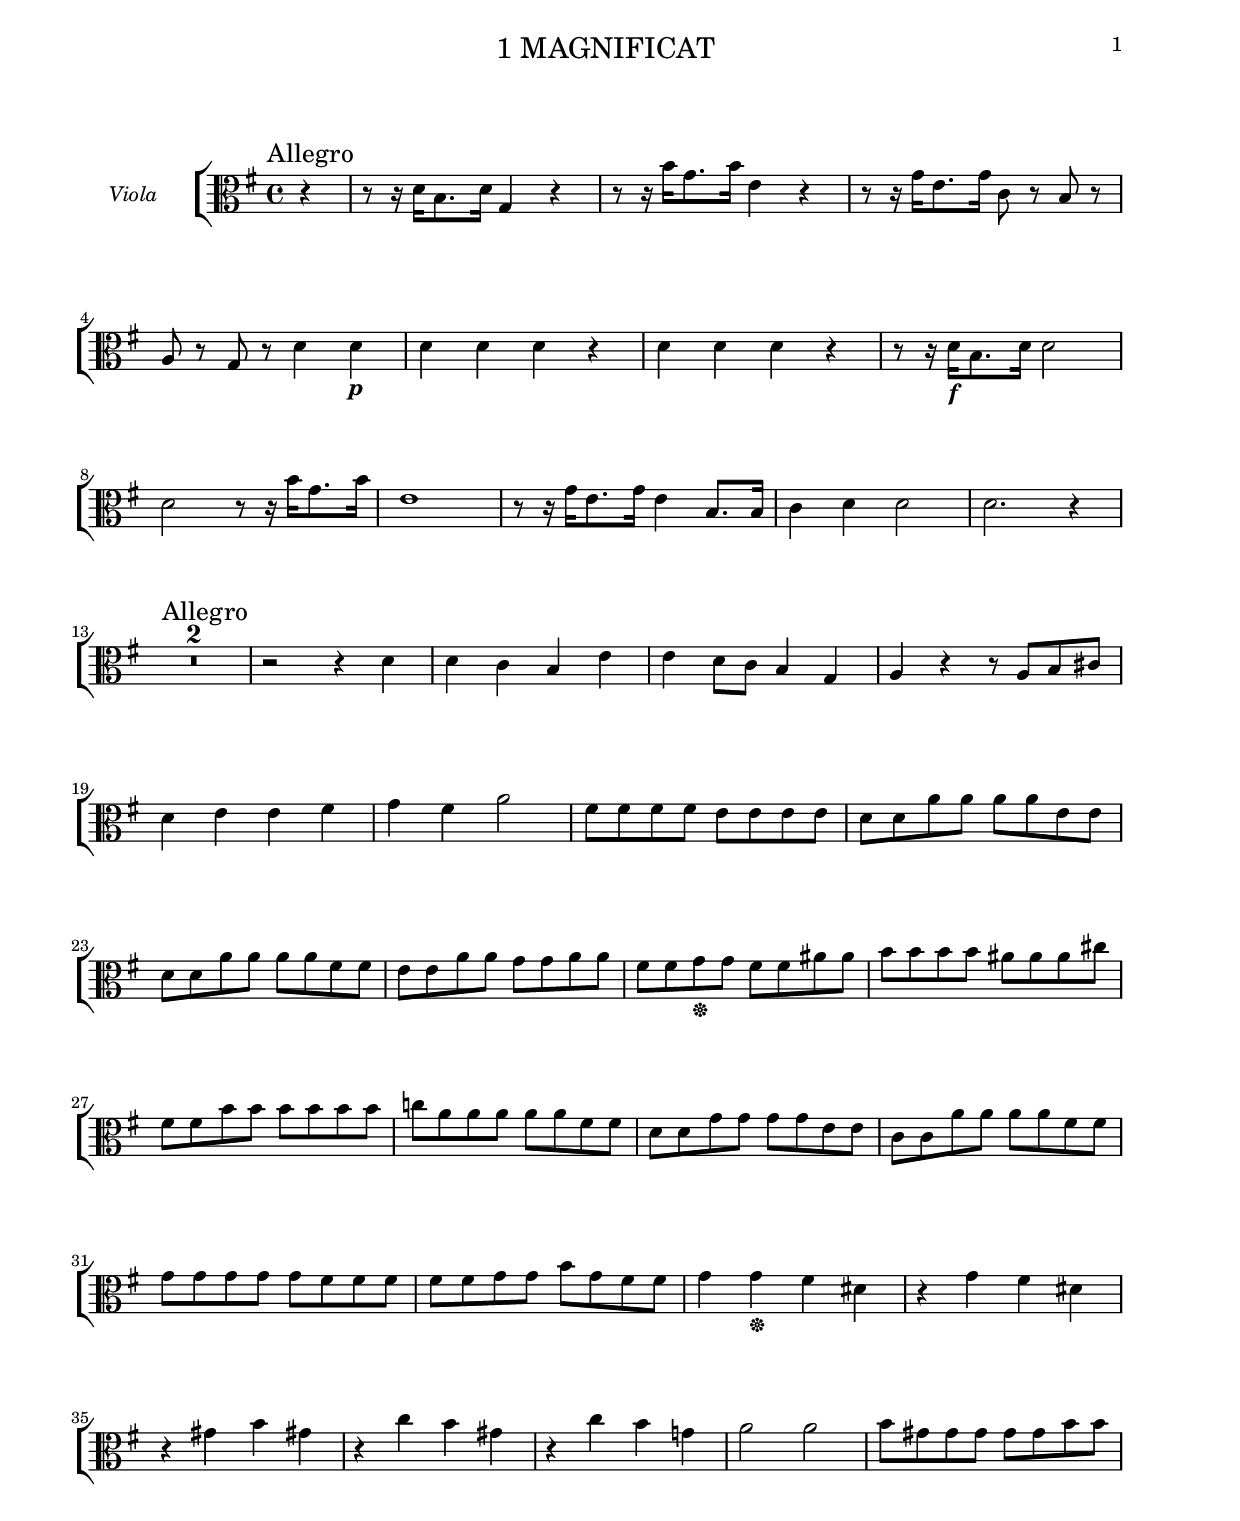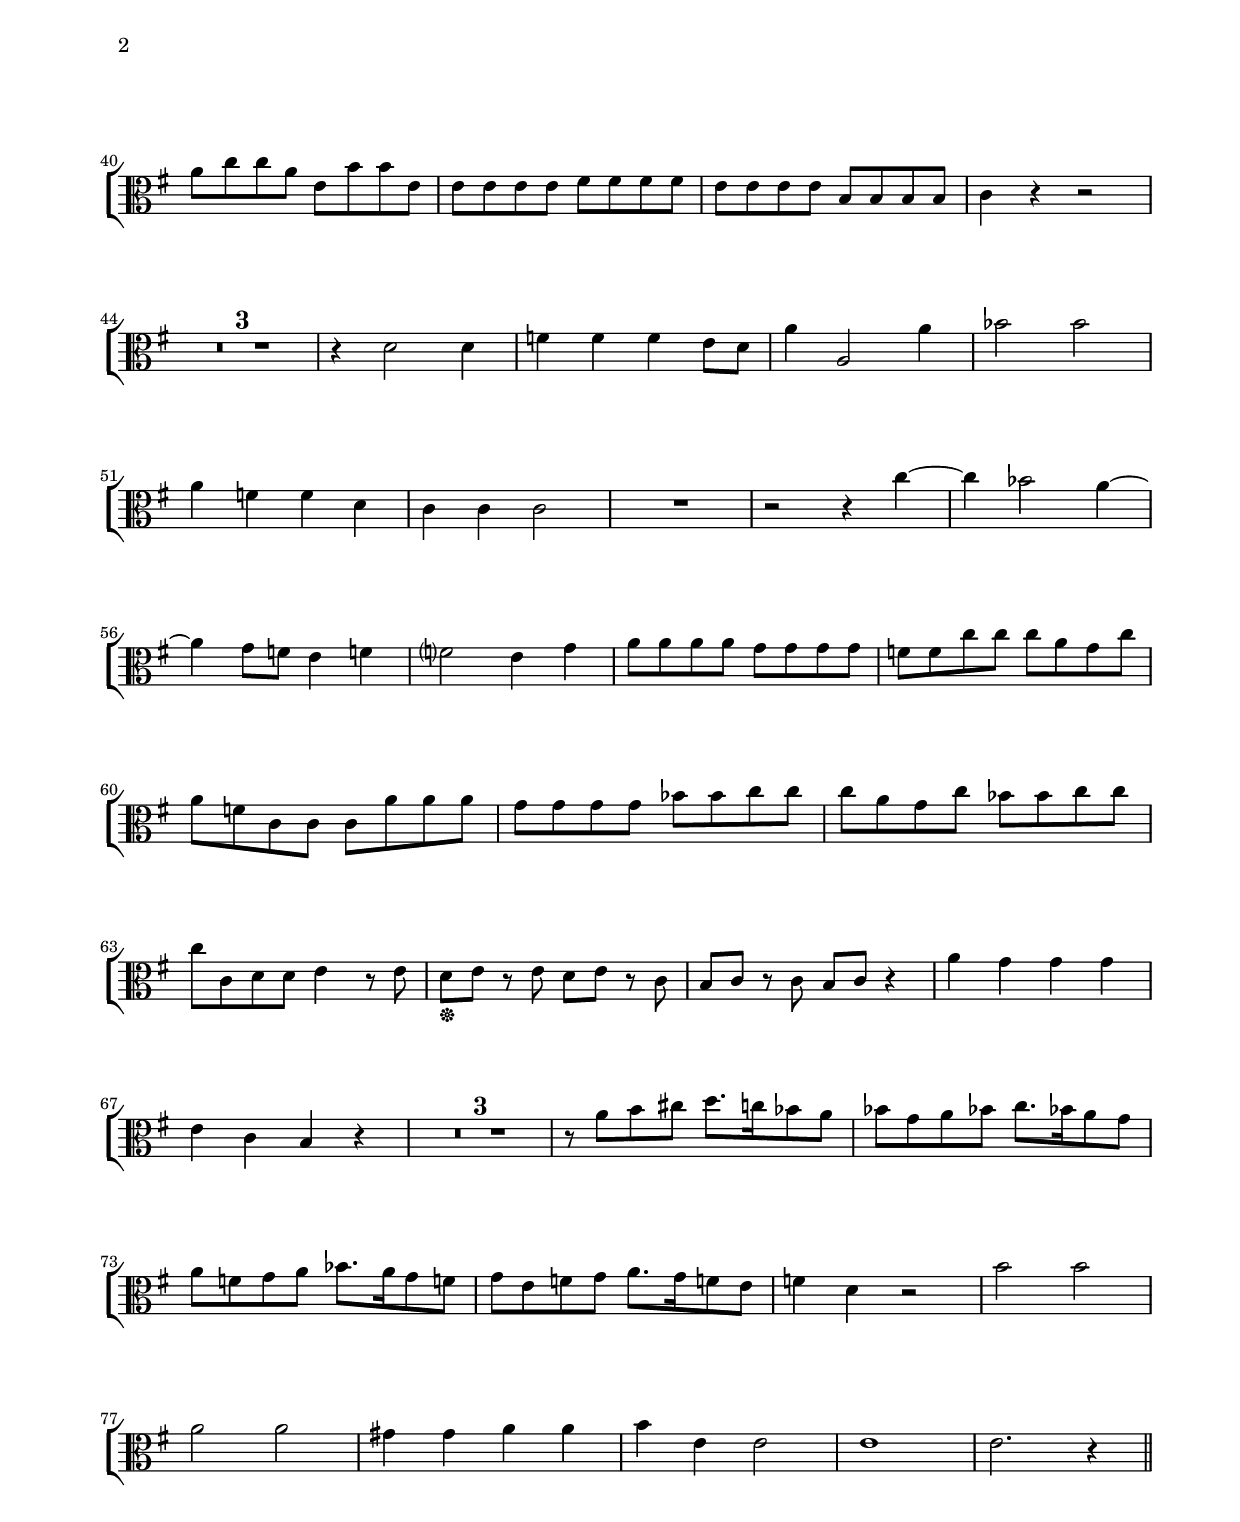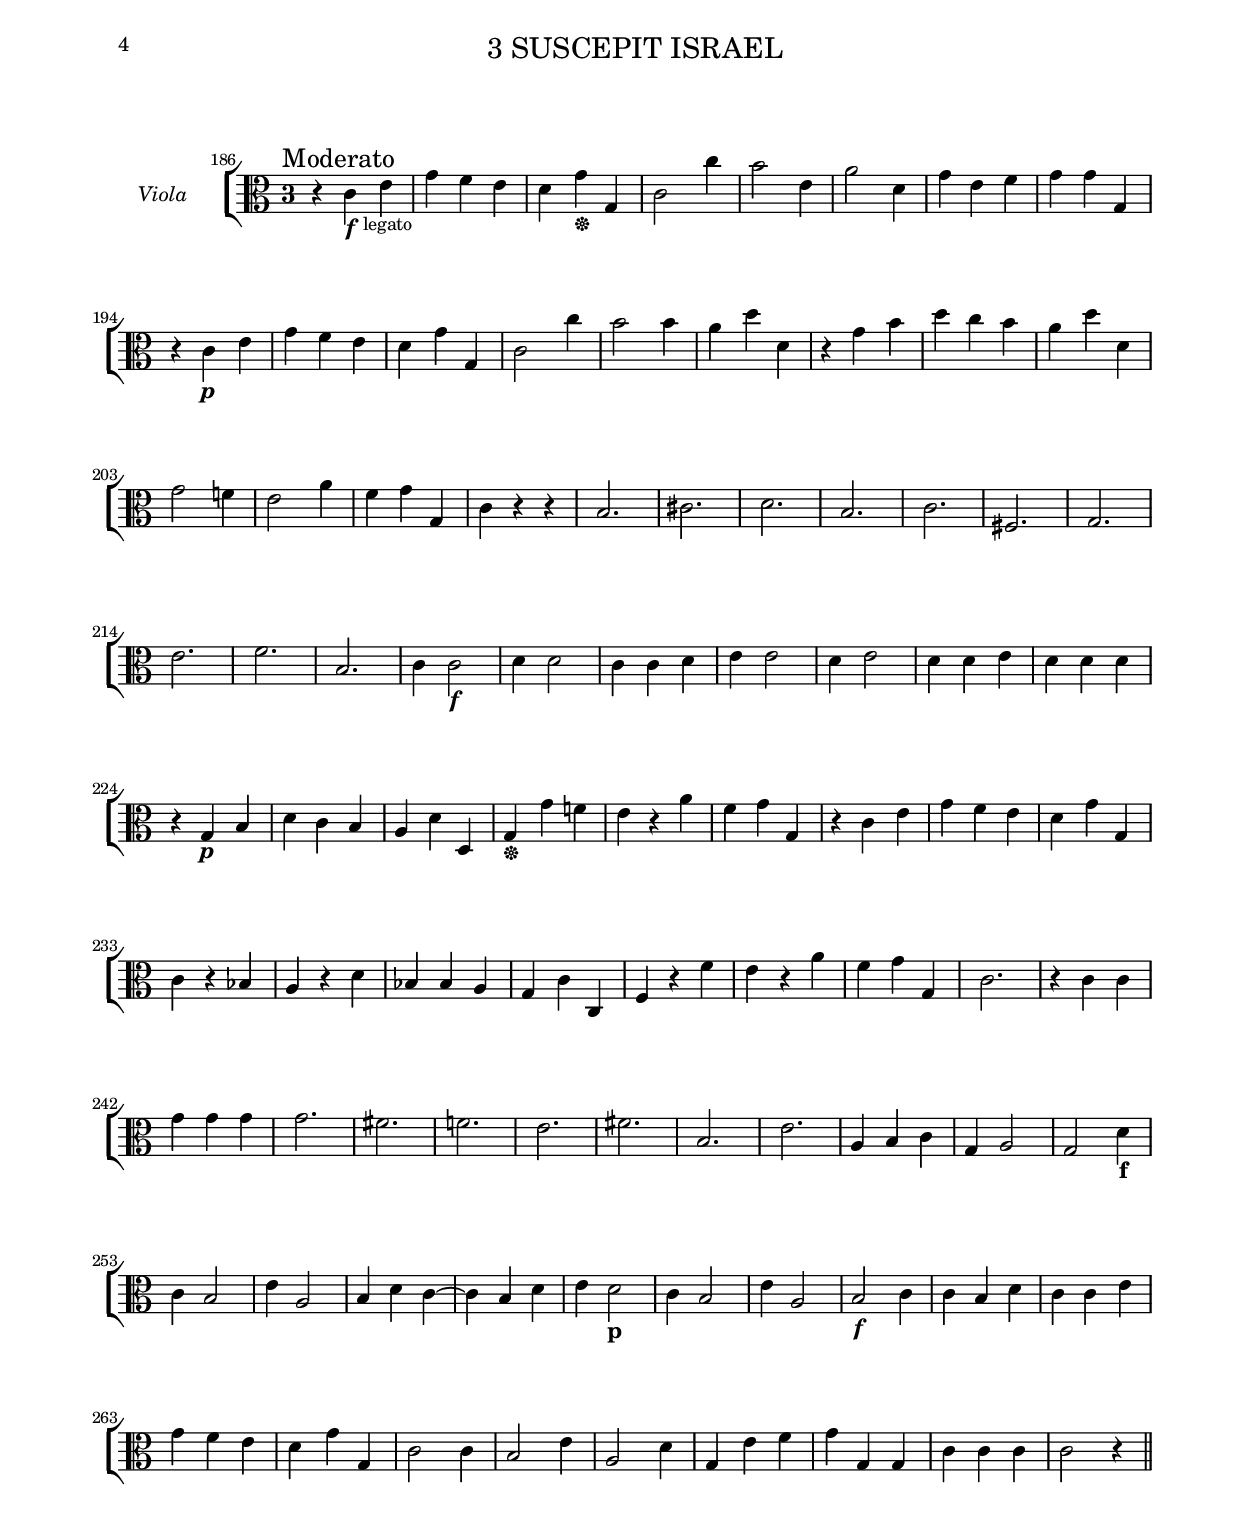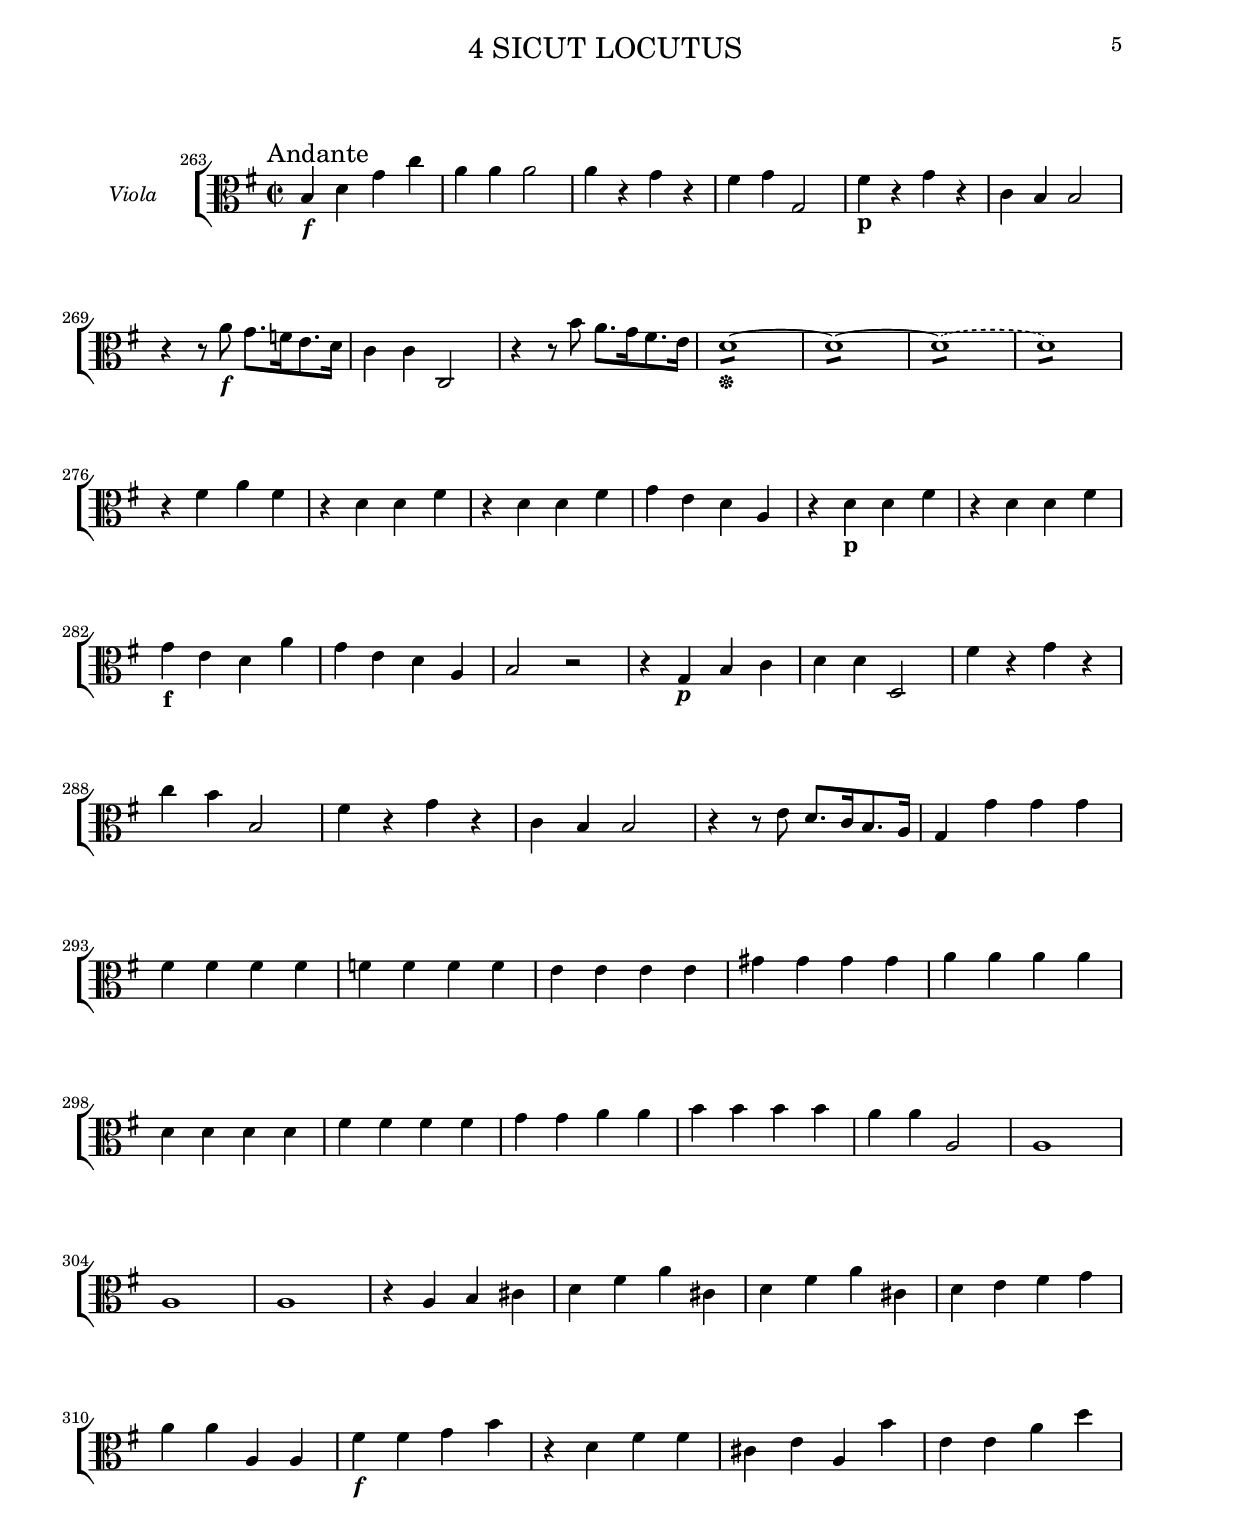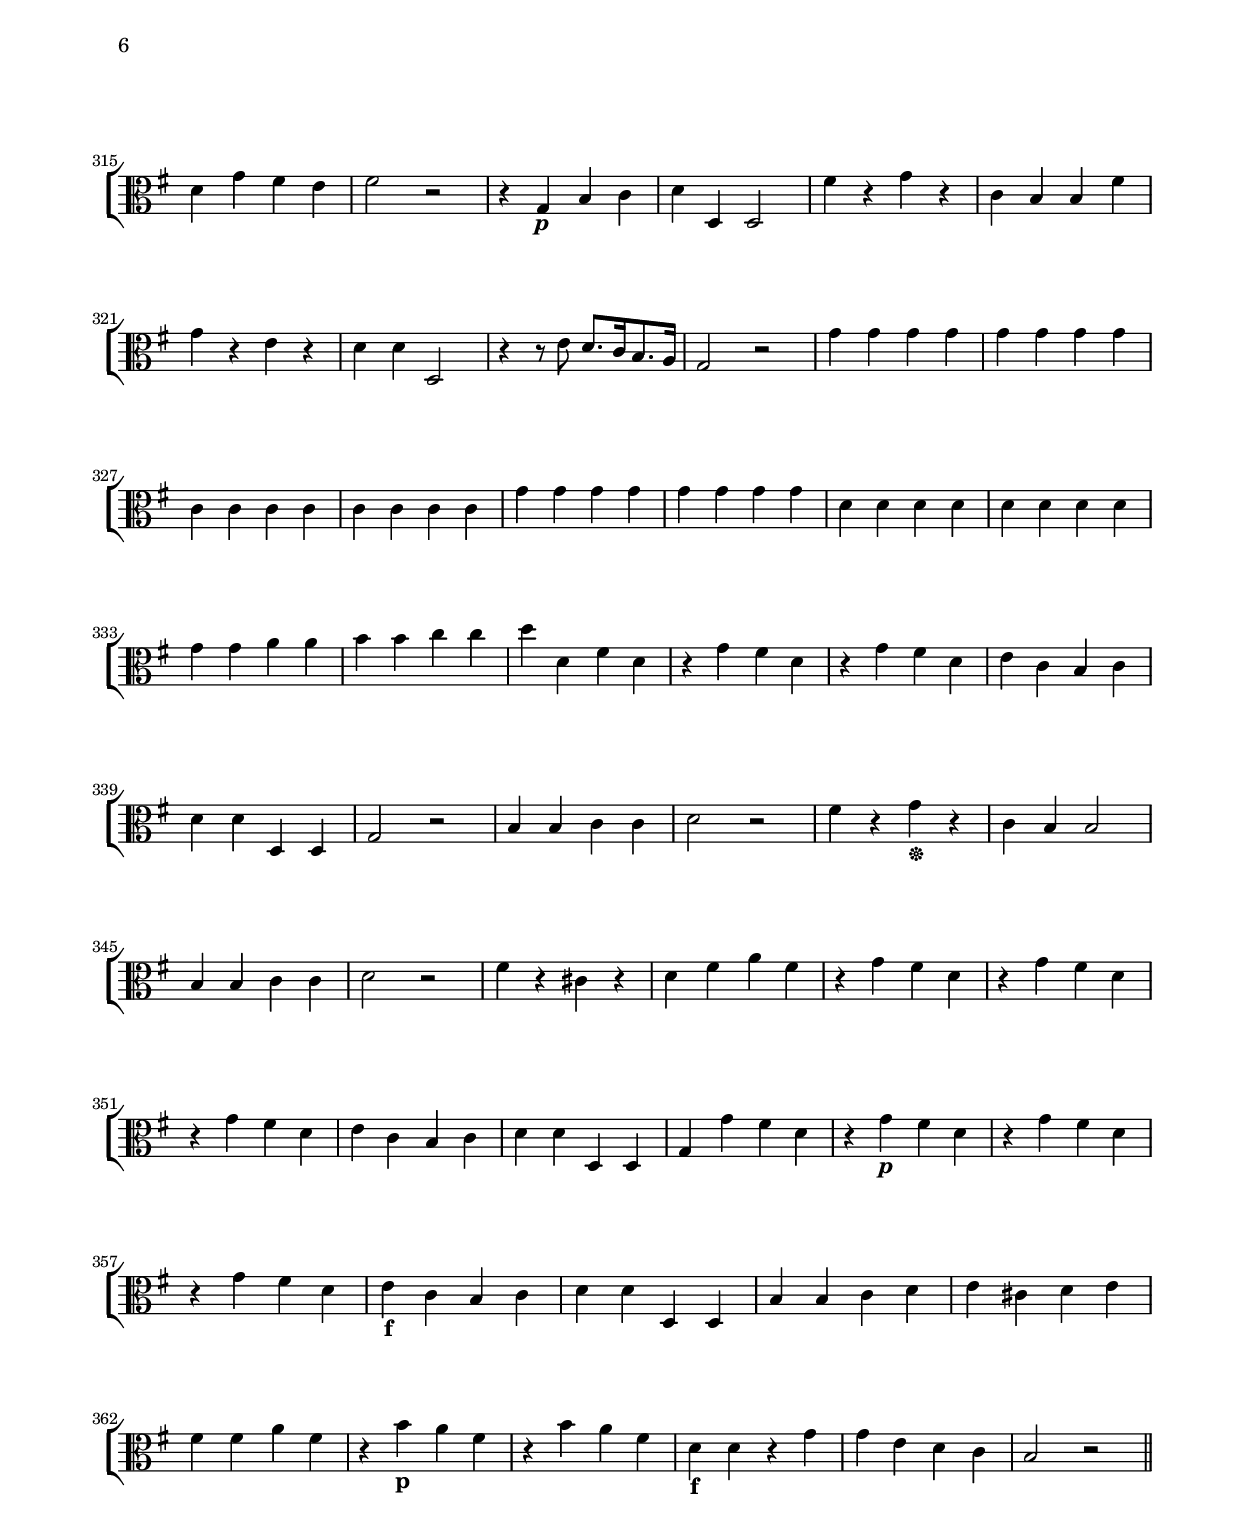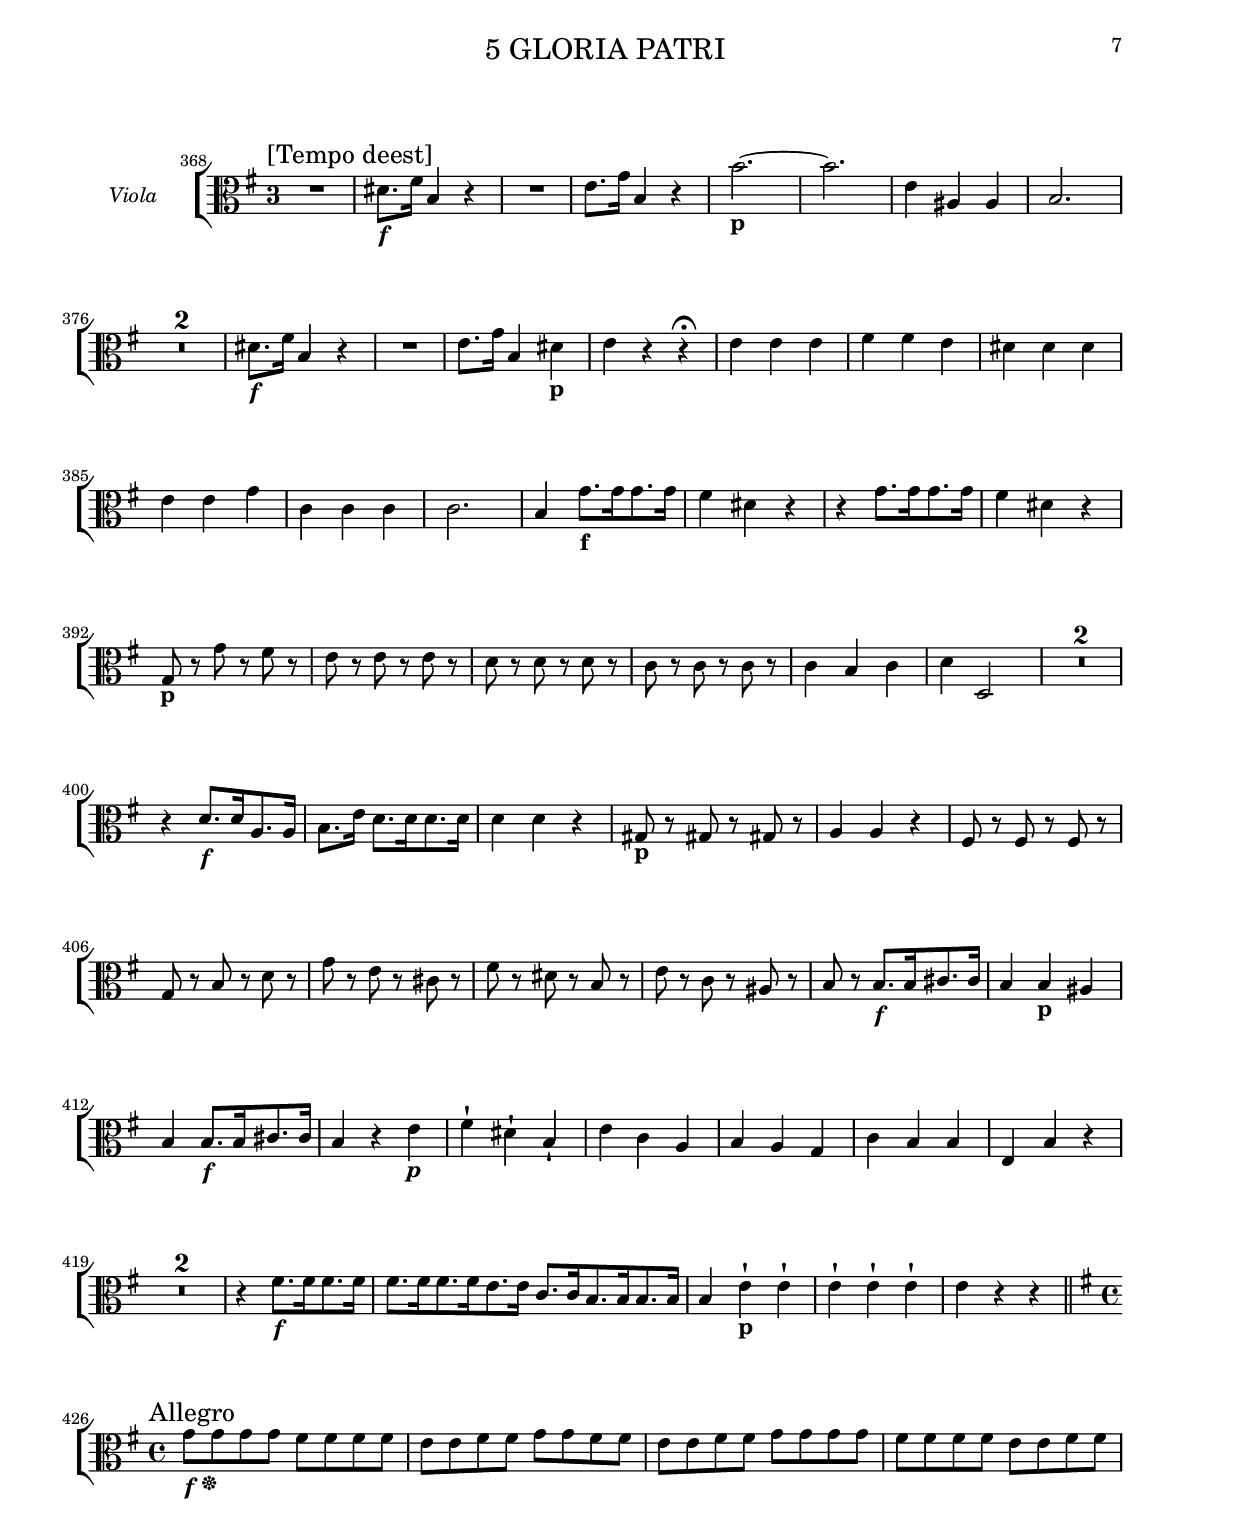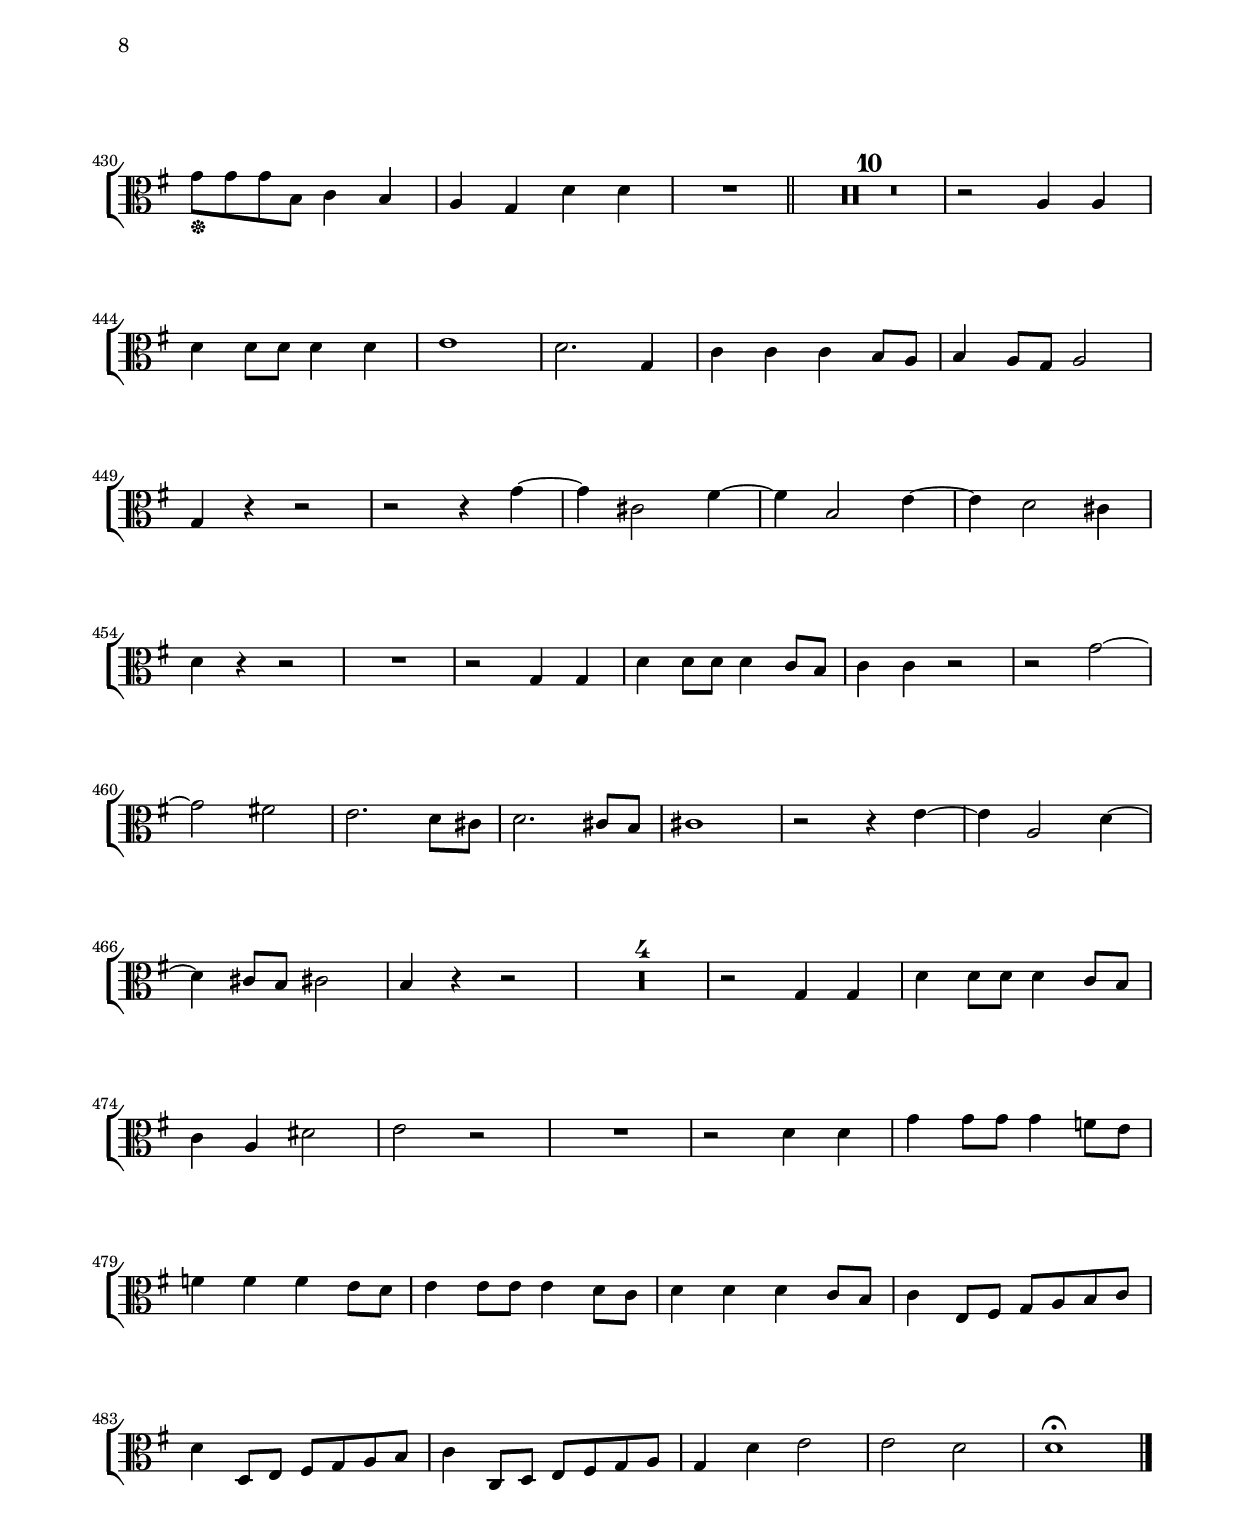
% (c) 2018 by Wolfgang Skala.
% This file is licensed under the Creative Commons Attribution-NonCommercial-ShareAlike 4.0 International License.
% To view a copy of this license, visit http://creativecommons.org/licenses/by-nc-sa/4.0/.

\version "2.18.0"

\include "../definitions.ly"

\paper {
	#(set-paper-size "a4" 'portrait)
	indent = 2\cm
	top-margin = 1.5\cm
	system-separator-markup = ##f
	system-system-spacing =
    #'((basic-distance . 17)
       (minimum-distance . 17)
       (padding . -100)
       (stretchability . 0))
	
	top-system-spacing =
    #'((basic-distance . 17)
       (minimum-distance . 17)
       (padding . -100)
       (stretchability . 0))
	
	top-markup-spacing =
    #'((basic-distance . 0)
       (minimum-distance . 0)
       (padding . -100)
       (stretchability . 0))
		
	markup-system-spacing =
    #'((basic-distance . 17)
       (minimum-distance . 17)
       (padding . -100)
       (stretchability . 0))
	
	last-bottom-spacing =
    #'((basic-distance . 0)
       (minimum-distance . 0)
       (padding . 0)
       (stretchability . 1.0e7))
}

#(set-global-staff-size 17.82)


\book {
	\bookpart {
		\header {
			title = "Magnificat"
			subtitle = "BurG II/61"
			movement = "1 MAGNIFICAT"
			location = "Baldassare Galuppi"
		}
		\paper {
			systems-per-page = #9
		}
		\score {
			<<
				\new StaffGroup <<
					\new Staff {
						\set Staff.instrumentName = "Viola"
						\MagnificatViola
					}
				>>
			>>
		}
	}
	\bookpart {
		\header {
			movement = "2 ESURIENTES"
		}
		\paper {
			systems-per-page = #9
		}
		\score {
			<<
				\new StaffGroup <<
					\new Staff {
						\set Staff.instrumentName = "Viola"
						\EsurientesViola
					}
				>>
			>>
		}
	}
	\bookpart {
		\header {
			movement = "3 SUSCEPIT ISRAEL"
		}
		\paper {
			systems-per-page = #9
		}
		\score {
			<<
				\new StaffGroup <<
					\new Staff {
						\set Staff.instrumentName = "Viola"
						\SuscepitViola
					}
				>>
			>>
		}
	}
	\bookpart {
		\header {
			movement = "4 SICUT LOCUTUS"
		}
		\paper {
			systems-per-page = #9
		}
		\score {
			<<
				\new StaffGroup <<
					\new Staff {
						\set Staff.instrumentName = "Viola"
						\SicutViola
					}
				>>
			>>
		}
	}
	\bookpart {
		\header {
			movement = "5 GLORIA PATRI"
		}
		\paper {
			systems-per-page = #9
		}
		\score {
			<<
				\new StaffGroup <<
					\new Staff {
						\set Staff.instrumentName = "Viola"
						\GloriaViola
					}
				>>
			>>
		}
	}
}